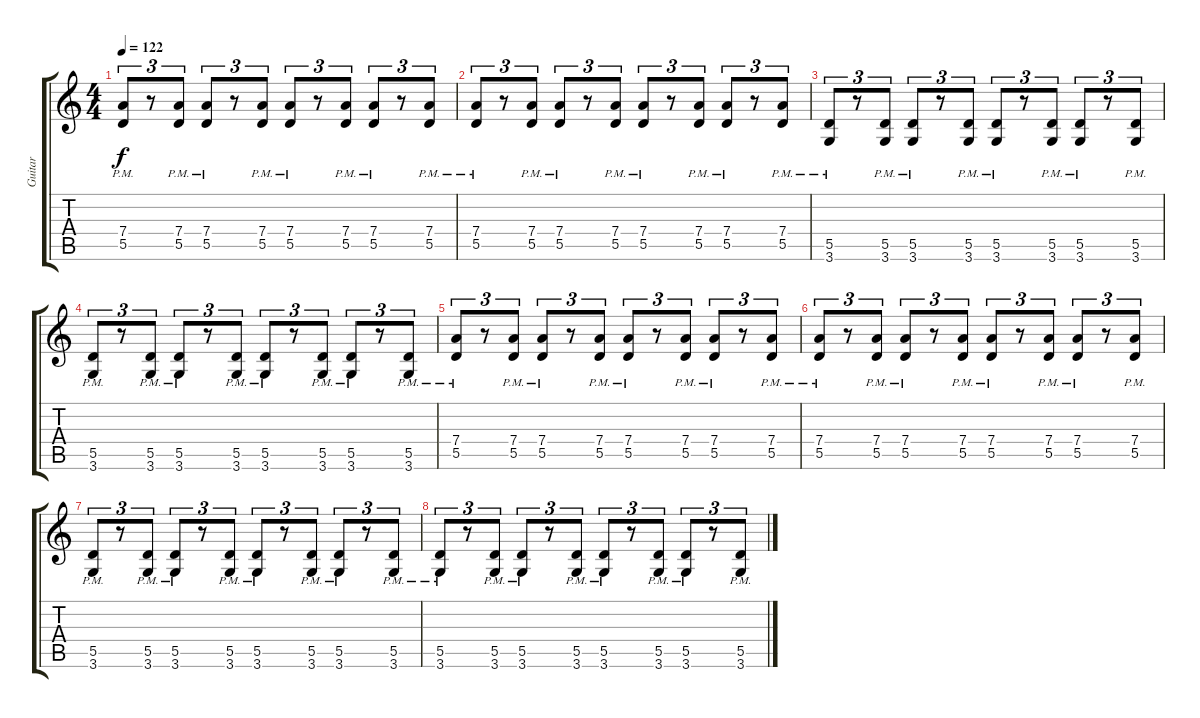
\track ("Guitar" "Guitar") {instrument electricguitarmuted}
\staff {score tabs}
\tuning (E4 B3 G3 D3 A2 E2) {hide}
\ts (4 4)
\tempo 122
\clef g2
\ks c
(7.4{pm} 5.5{pm}).8{tu (3 2) dy f} r.8{tu (3 2)} (7.4{pm} 5.5{pm}).8{tu (3 2)} (7.4{pm} 5.5{pm}).8{tu (3 2)} r.8{tu (3 2)} (7.4{pm} 5.5{pm}).8{tu (3 2)} (7.4{pm} 5.5{pm}).8{tu (3 2)} r.8{tu (3 2)} (7.4{pm} 5.5{pm}).8{tu (3 2)} (7.4{pm} 5.5{pm}).8{tu (3 2)} r.8{tu (3 2)} (7.4{pm} 5.5{pm}).8{tu (3 2)} |
(7.4{pm} 5.5{pm}).8{tu (3 2)} r.8{tu (3 2)} (7.4{pm} 5.5{pm}).8{tu (3 2)} (7.4{pm} 5.5{pm}).8{tu (3 2)} r.8{tu (3 2)} (7.4{pm} 5.5{pm}).8{tu (3 2)} (7.4{pm} 5.5{pm}).8{tu (3 2)} r.8{tu (3 2)} (7.4{pm} 5.5{pm}).8{tu (3 2)} (7.4{pm} 5.5{pm}).8{tu (3 2)} r.8{tu (3 2)} (7.4{pm} 5.5{pm}).8{tu (3 2)} |
(5.5{pm} 3.6{pm}).8{tu (3 2)} r.8{tu (3 2)} (5.5{pm} 3.6{pm}).8{tu (3 2)} (5.5{pm} 3.6{pm}).8{tu (3 2)} r.8{tu (3 2)} (5.5{pm} 3.6{pm}).8{tu (3 2)} (5.5{pm} 3.6{pm}).8{tu (3 2)} r.8{tu (3 2)} (5.5{pm} 3.6{pm}).8{tu (3 2)} (5.5{pm} 3.6{pm}).8{tu (3 2)} r.8{tu (3 2)} (5.5{pm} 3.6{pm}).8{tu (3 2)} |
(5.5{pm} 3.6{pm}).8{tu (3 2)} r.8{tu (3 2)} (5.5{pm} 3.6{pm}).8{tu (3 2)} (5.5{pm} 3.6{pm}).8{tu (3 2)} r.8{tu (3 2)} (5.5{pm} 3.6{pm}).8{tu (3 2)} (5.5{pm} 3.6{pm}).8{tu (3 2)} r.8{tu (3 2)} (5.5{pm} 3.6{pm}).8{tu (3 2)} (5.5{pm} 3.6{pm}).8{tu (3 2)} r.8{tu (3 2)} (5.5{pm} 3.6{pm}).8{tu (3 2)} |
(7.4{pm} 5.5{pm}).8{tu (3 2)} r.8{tu (3 2)} (7.4{pm} 5.5{pm}).8{tu (3 2)} (7.4{pm} 5.5{pm}).8{tu (3 2)} r.8{tu (3 2)} (7.4{pm} 5.5{pm}).8{tu (3 2)} (7.4{pm} 5.5{pm}).8{tu (3 2)} r.8{tu (3 2)} (7.4{pm} 5.5{pm}).8{tu (3 2)} (7.4{pm} 5.5{pm}).8{tu (3 2)} r.8{tu (3 2)} (7.4{pm} 5.5{pm}).8{tu (3 2)} |
(7.4{pm} 5.5{pm}).8{tu (3 2)} r.8{tu (3 2)} (7.4{pm} 5.5{pm}).8{tu (3 2)} (7.4{pm} 5.5{pm}).8{tu (3 2)} r.8{tu (3 2)} (7.4{pm} 5.5{pm}).8{tu (3 2)} (7.4{pm} 5.5{pm}).8{tu (3 2)} r.8{tu (3 2)} (7.4{pm} 5.5{pm}).8{tu (3 2)} (7.4{pm} 5.5{pm}).8{tu (3 2)} r.8{tu (3 2)} (7.4{pm} 5.5{pm}).8{tu (3 2)} |
(5.5{pm} 3.6{pm}).8{tu (3 2)} r.8{tu (3 2)} (5.5{pm} 3.6{pm}).8{tu (3 2)} (5.5{pm} 3.6{pm}).8{tu (3 2)} r.8{tu (3 2)} (5.5{pm} 3.6{pm}).8{tu (3 2)} (5.5{pm} 3.6{pm}).8{tu (3 2)} r.8{tu (3 2)} (5.5{pm} 3.6{pm}).8{tu (3 2)} (5.5{pm} 3.6{pm}).8{tu (3 2)} r.8{tu (3 2)} (5.5{pm} 3.6{pm}).8{tu (3 2)} |
(5.5{pm} 3.6{pm}).8{tu (3 2)} r.8{tu (3 2)} (5.5{pm} 3.6{pm}).8{tu (3 2)} (5.5{pm} 3.6{pm}).8{tu (3 2)} r.8{tu (3 2)} (5.5{pm} 3.6{pm}).8{tu (3 2)} (5.5{pm} 3.6{pm}).8{tu (3 2)} r.8{tu (3 2)} (5.5{pm} 3.6{pm}).8{tu (3 2)} (5.5{pm} 3.6{pm}).8{tu (3 2)} r.8{tu (3 2)} (5.5{pm} 3.6{pm}).8{tu (3 2)}
